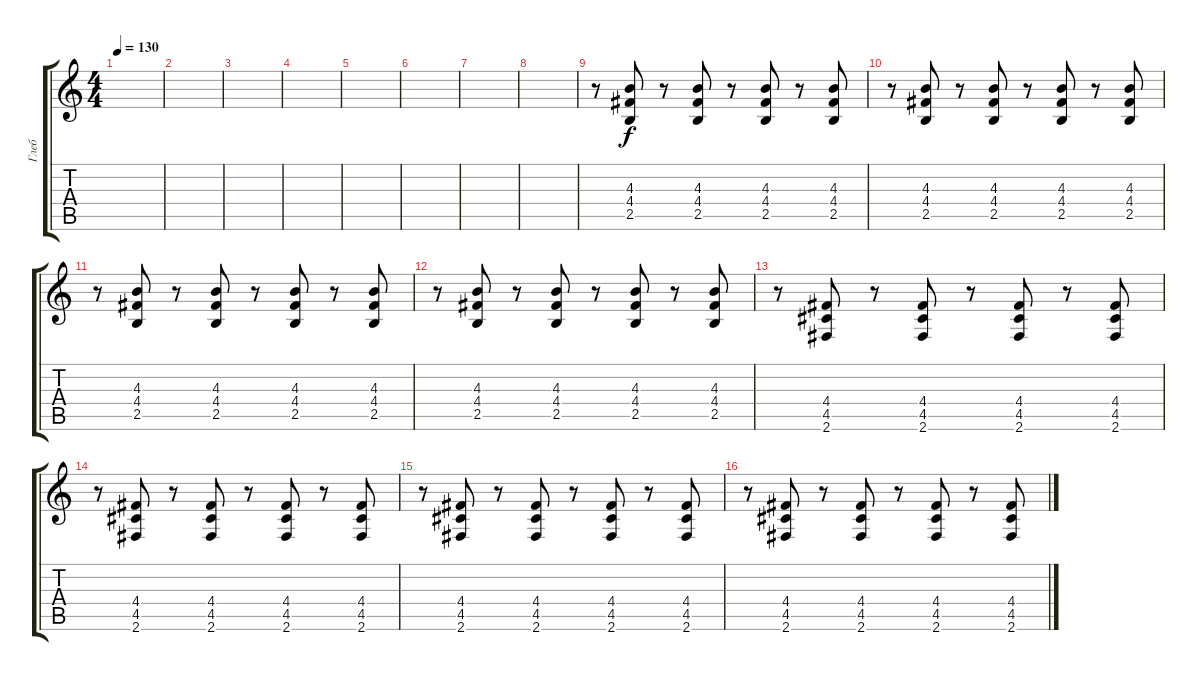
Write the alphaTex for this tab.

\track ("Глеб" "Глеб") {instrument distortionguitar}
\staff {score tabs}
\tuning (E4 B3 G3 D3 A2 E2) {hide}
\ts (4 4)
\tempo 130
\clef g2
\ks c
|
|
|
|
|
|
|
|
r.8 (4.3 4.4 2.5).8 r.8 (4.3 4.4 2.5).8 r.8 (4.3 4.4 2.5).8 r.8 (4.3 4.4 2.5).8 |
r.8 (4.3 4.4 2.5).8 r.8 (4.3 4.4 2.5).8 r.8 (4.3 4.4 2.5).8 r.8 (4.3 4.4 2.5).8 |
r.8 (4.3 4.4 2.5).8 r.8 (4.3 4.4 2.5).8 r.8 (4.3 4.4 2.5).8 r.8 (4.3 4.4 2.5).8 |
r.8 (4.3 4.4 2.5).8 r.8 (4.3 4.4 2.5).8 r.8 (4.3 4.4 2.5).8 r.8 (4.3 4.4 2.5).8 |
r.8 (4.4 4.5 2.6).8 r.8 (4.4 4.5 2.6).8 r.8 (4.4 4.5 2.6).8 r.8 (4.4 4.5 2.6).8 |
r.8 (4.4 4.5 2.6).8 r.8 (4.4 4.5 2.6).8 r.8 (4.4 4.5 2.6).8 r.8 (4.4 4.5 2.6).8 |
r.8 (4.4 4.5 2.6).8 r.8 (4.4 4.5 2.6).8 r.8 (4.4 4.5 2.6).8 r.8 (4.4 4.5 2.6).8 |
r.8 (4.4 4.5 2.6).8 r.8 (4.4 4.5 2.6).8 r.8 (4.4 4.5 2.6).8 r.8 (4.4 4.5 2.6).8
